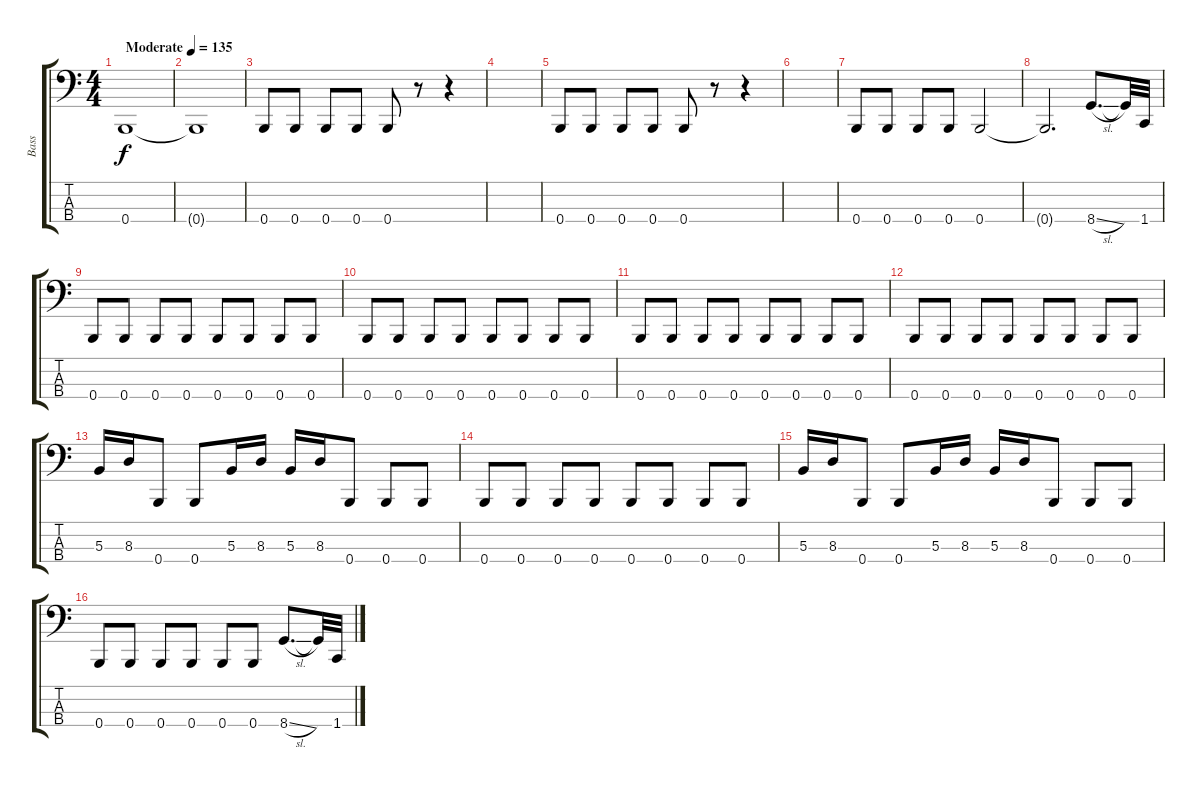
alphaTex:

\track ("Bass" "Bass") {instrument slapbass1}
\staff {score tabs}
\tuning (E2 B1 Gb1 B0) {hide}
\ts (4 4)
\tempo (135 "Moderate")
\clef f4
\ks c
0.4.1{dy f instrument slapbass1} |
0.4{t}.1 |
0.4.8 0.4.8 0.4.8 0.4.8 0.4.8 r.8 r.4 |
|
0.4.8 0.4.8 0.4.8 0.4.8 0.4.8 r.8 r.4 |
|
0.4.8 0.4.8 0.4.8 0.4.8 0.4.2 |
0.4{t}.2{d} 8.4{sl}.8{d} 8.4{t}.32 1.4.32 |
0.4.8 0.4.8 0.4.8 0.4.8 0.4.8 0.4.8 0.4.8 0.4.8 |
0.4.8 0.4.8 0.4.8 0.4.8 0.4.8 0.4.8 0.4.8 0.4.8 |
0.4.8 0.4.8 0.4.8 0.4.8 0.4.8 0.4.8 0.4.8 0.4.8 |
0.4.8 0.4.8 0.4.8 0.4.8 0.4.8 0.4.8 0.4.8 0.4.8 |
5.3.16 8.3.16 0.4.8 0.4.8 5.3.16 8.3.16 5.3.16 8.3.16 0.4.8 0.4.8 0.4.8 |
0.4.8 0.4.8 0.4.8 0.4.8 0.4.8 0.4.8 0.4.8 0.4.8 |
5.3.16 8.3.16 0.4.8 0.4.8 5.3.16 8.3.16 5.3.16 8.3.16 0.4.8 0.4.8 0.4.8 |
0.4.8 0.4.8 0.4.8 0.4.8 0.4.8 0.4.8 8.4{sl}.8{d} 8.4{t}.32 1.4.32
